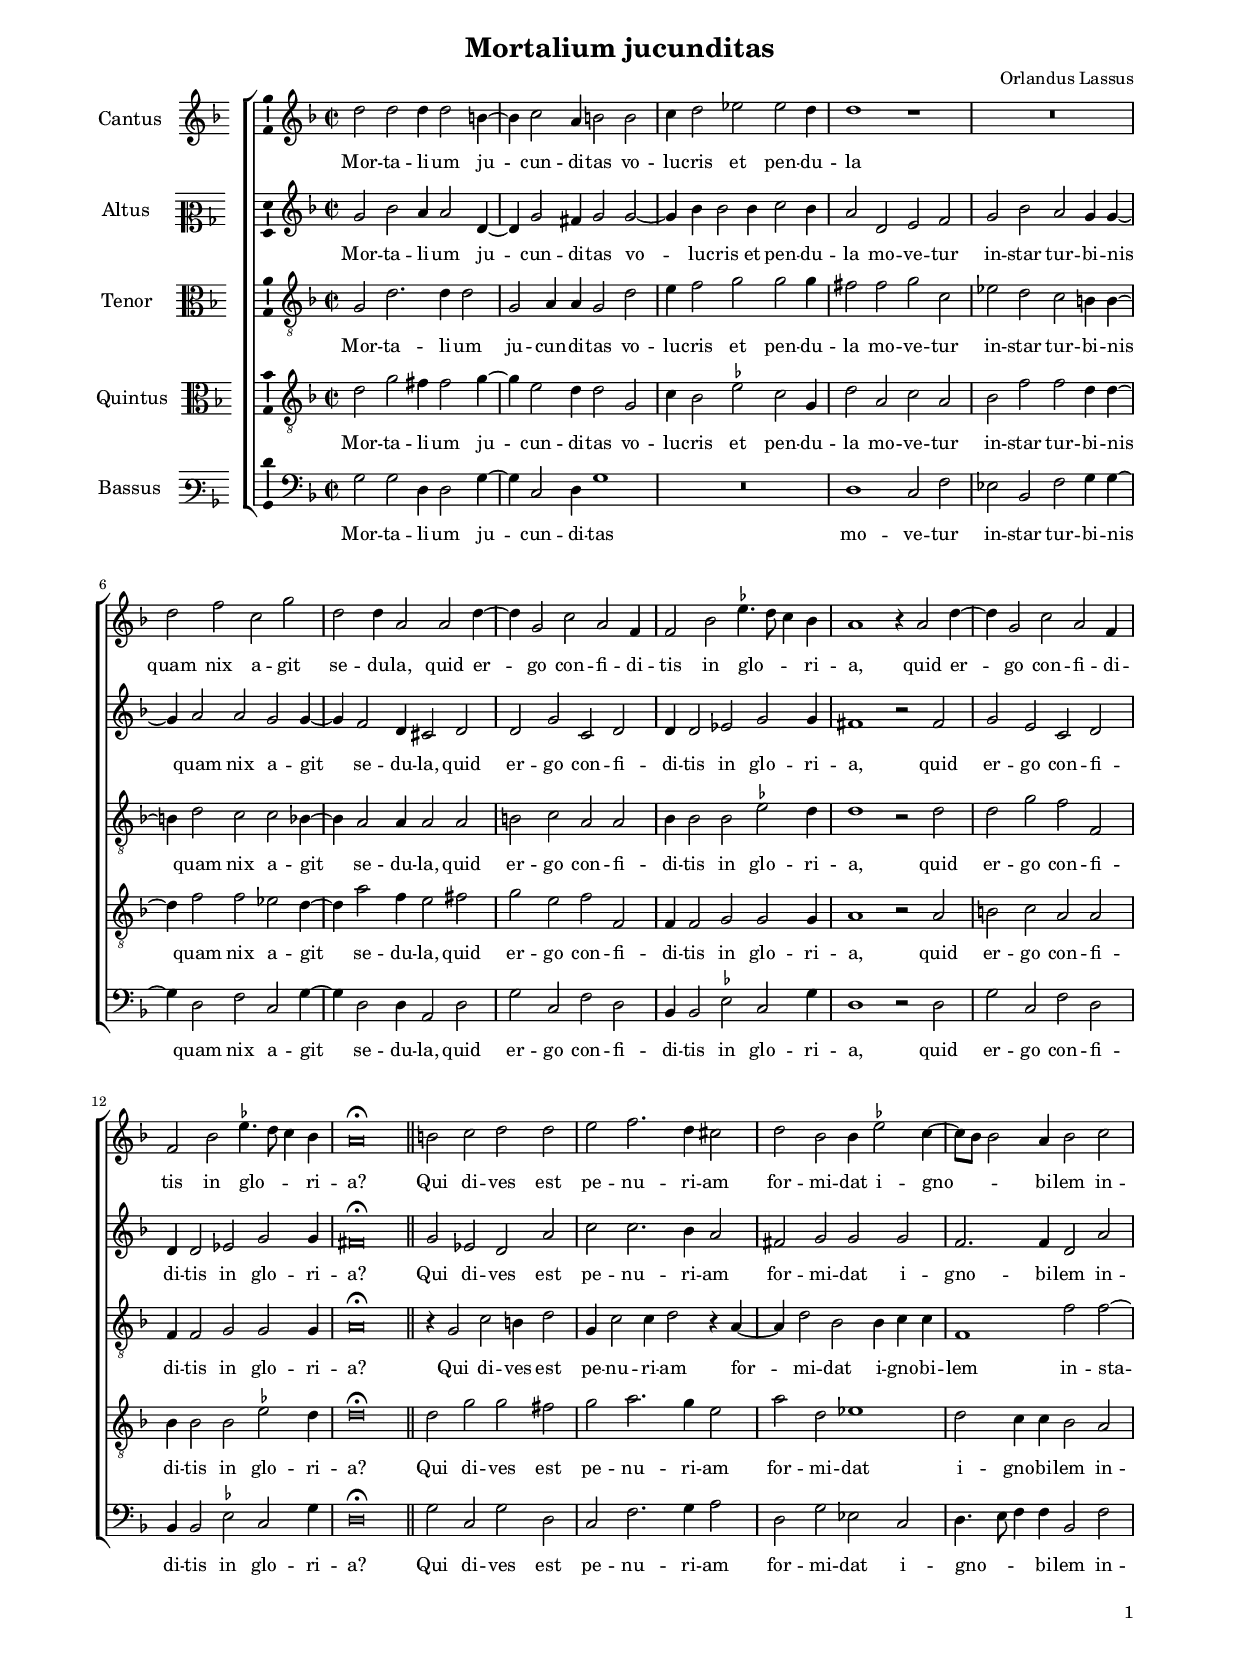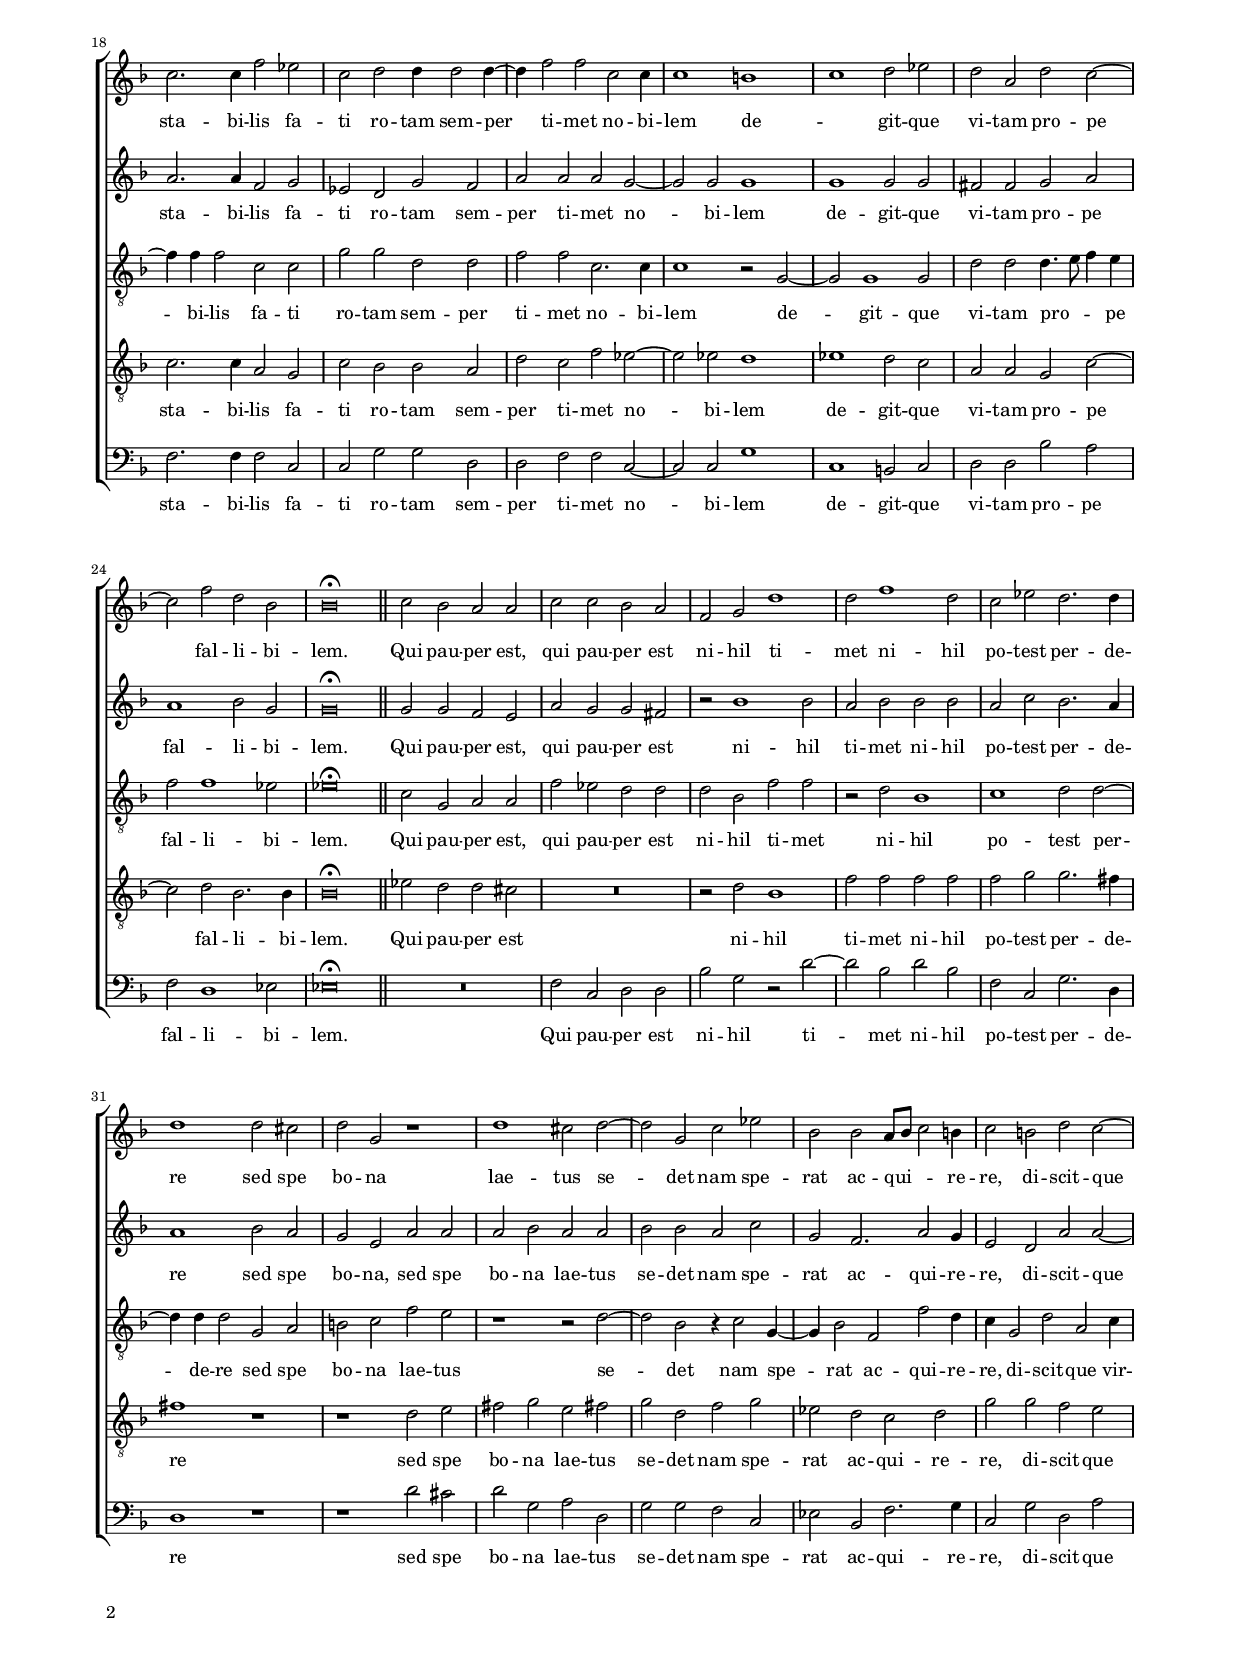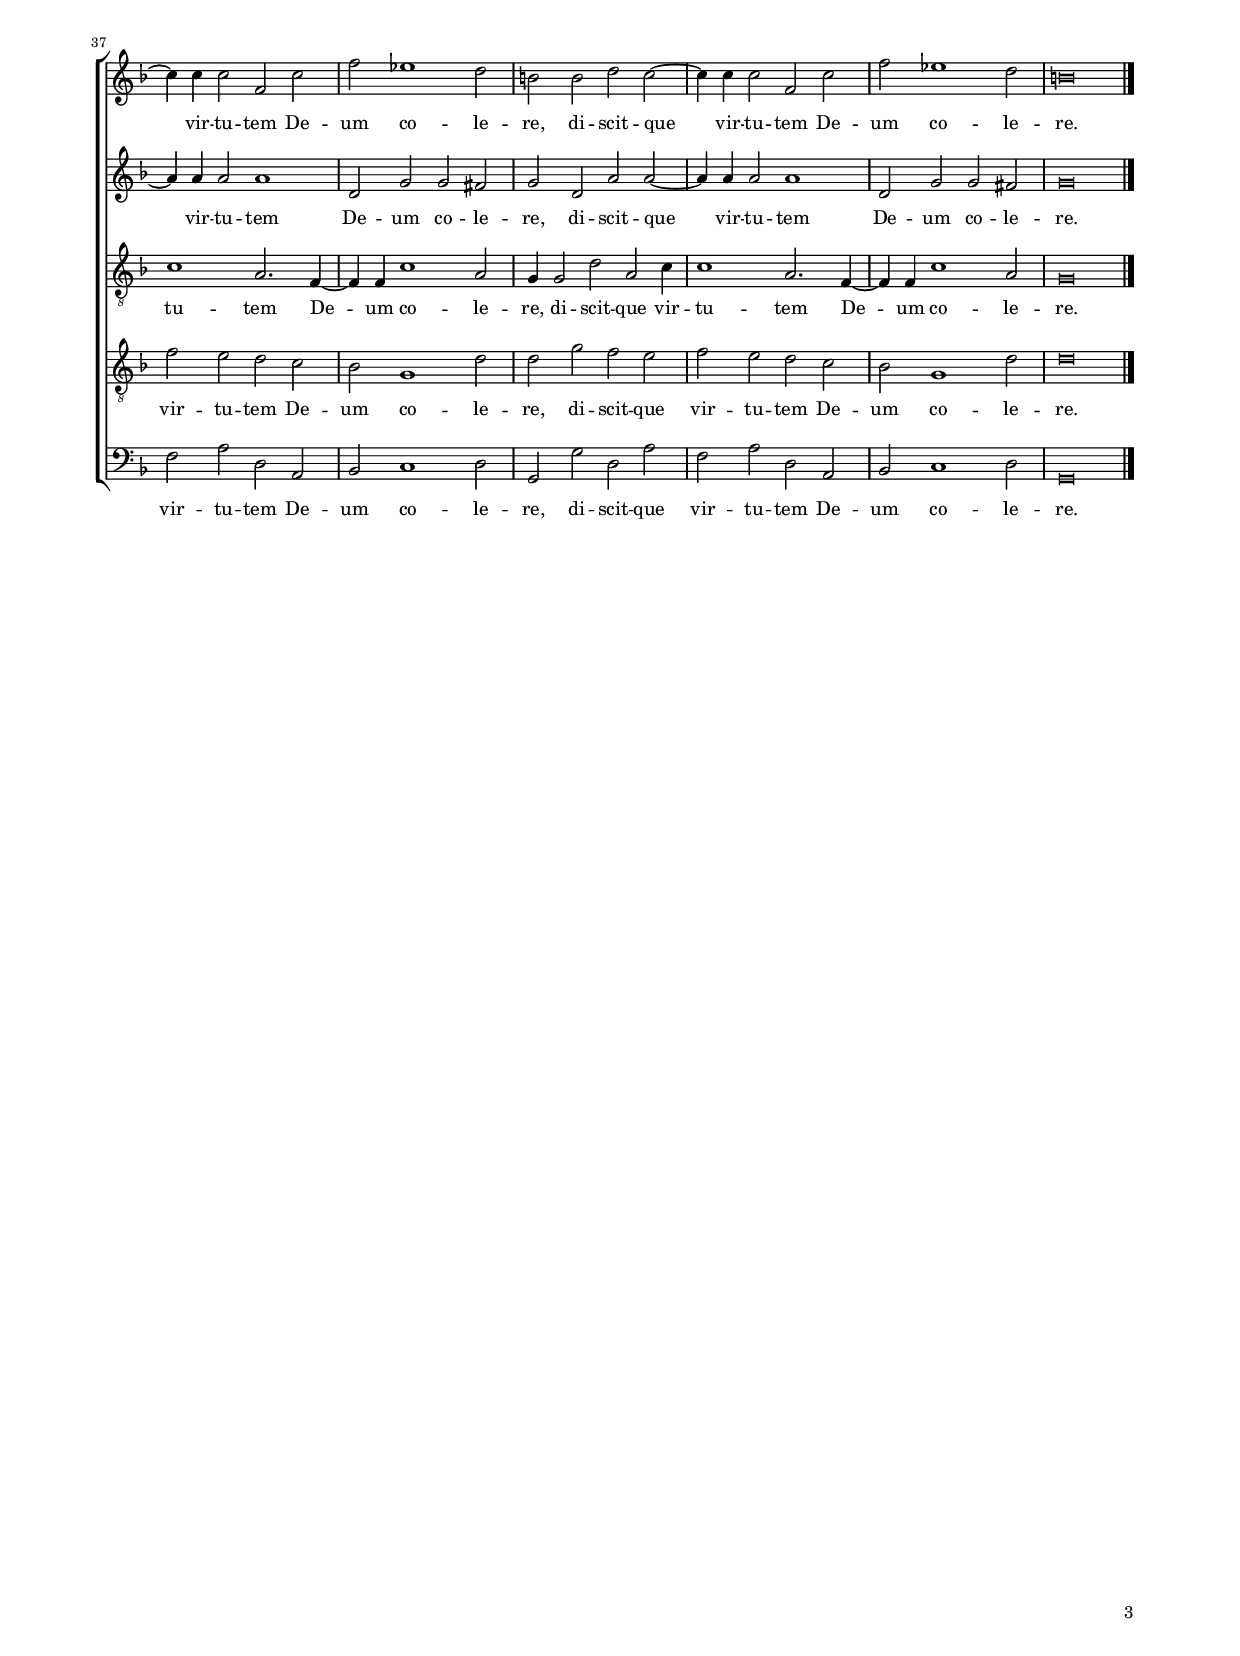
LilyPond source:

\header
{
  title="Mortalium jucunditas"
  composer="Orlandus Lassus"
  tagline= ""
}

\version "2.22.1"
\language deutsch
#(set-global-staff-size 15)
% #(set-default-paper-size "letter")
#(ly:set-option 'point-and-click #f)




	ficta = { \once \set suggestAccidentals = ##t }

	forget = #(define-music-function (music) (ly:music?) #{
		\accidentalStyle forget
		$music
		\accidentalStyle default
		#})

   
    
\paper
	{
	top-margin = 1.7 \cm
	bottom-margin = 1.1 \cm
	left-margin = 1.8 \cm
	right-margin = 1.8 \cm
	ragged-bottom = ##f
	ragged-last-bottom = ##t
	print-page-number = ##f
	system-system-spacing = #'((basic-distance . 17) (minimum-distance . 14) (padding . 6) (strechability . 150))
    oddFooterMarkup=\markup   \fill-line { "" \fromproperty #'page:page-number-string }
    evenFooterMarkup=\markup  \fill-line { \fromproperty #'page:page-number-string "" }
    last-bottom-spacing = #'((basic-distance . 12) (minimum-distance . 7) (padding . 4))
%	systems-per-page = 3
%   page-count = 3
%	min-systems-per-page = 3
%	print-all-headers = ##t
%	print-first-page-number = ##t
%	first-page-number = 1
	}

	
global = {
    % \set Staff.autoBeaming = ##f
	\key f \major
	\time 2/2 \set Score.measureLength = #(ly:make-moment 2/1)
    \set Score.tempoHideNote = ##t
    \tempo 2 = 80
    \skip 1*2*13 \bar "||"
    \skip 1*2*12 \bar "||"
    \skip 1*2*17 \bar "|."
	}
    

incipitcantus = \markup { \score {
	{
	\set Staff.instrumentName = \markup { \fontsize #1 "Cantus" }
	\key f \major
	\clef violin
	s4 \bar ""
	}
	\layout  {
	raggedright = ##t
	indent = 1.6 \cm
	line-width = 2.2\cm
	\context { \Staff \remove Time_signature_engraver }
	\override Staff.Clef.Y-extent = #'(0 . 0)
	}} \hspace #1 }

      
incipitaltus = \markup { \score {
	{
	\set Staff.instrumentName = \markup { \fontsize #1 "Altus" }
	\key f \major
	\clef mezzosoprano
	s4 \bar ""
	}
	\layout  {
	raggedright = ##t
	indent = 1.6 \cm
	line-width = 2.2\cm
	\context { \Staff \remove Time_signature_engraver }
	\override Staff.Clef.Y-extent = #'(0 . 0)
	}} \hspace #1 }


incipittenor = \markup { \score {
	{
	\set Staff.instrumentName = \markup { \fontsize #1 "Tenor" }
	\key f \major
	\clef alto
	s4 \bar ""
	}
	\layout  {
	raggedright = ##t
	indent = 1.6 \cm
	line-width = 2.2\cm
	\context { \Staff \remove Time_signature_engraver }
	\override Staff.Clef.Y-extent = #'(0 . 0)
	}} \hspace #1 }
      
      
incipitquintus = \markup { \score {
	{
	\set Staff.instrumentName = \markup { \fontsize #1 "Quintus" }
	\key f \major
	\clef alto
	s4 \bar ""
	}
	\layout  {
	raggedright = ##t
	indent = 1.6 \cm
	line-width = 2.2\cm
	\context { \Staff \remove Time_signature_engraver }
	\override Staff.Clef.Y-extent = #'(0 . 0)
	}} \hspace #1 }
      
      
incipitbassus = \markup { \score {
	{
	\set Staff.instrumentName = \markup { \fontsize #1 "Bassus" }
	\key f \major
	\clef varbaritone
	s4 \bar ""
	}
	\layout  {
	raggedright = ##t
	indent = 1.6 \cm
	line-width = 2.2\cm
	\context { \Staff \remove Time_signature_engraver }
	\override Staff.Clef.Y-extent = #'(0 . 0)
	}} \hspace #1 }


cantus =  \relative c''
	{
	d2 d d4 d2 h4~
	h4 c2 a4 h!2 h
	c4 d2 es2 es2 d4
	d1 r
%5
	R\breve | \break \noPageBreak
	d2 f c g'
	d2 d4 a2 a2 d4~
	d4 g,2 c2 a2 f4
	f2 b \ficta es4. d8 c4 b
%10
	a1 r4 a2 d4~ |
	d4 g,2 c2 a2 f4 \break \noPageBreak
	f2 b \ficta es4. d8 c4 b
	a\breve^\fermata |
	h2 c d d
%15
	e2 f2. d4 cis2 |
	d2 b b4 \ficta es2 c4~
	c8 b b2 a4 b2 c \pageBreak
	c2. c4 f2 es
	c2 d d4 d2 d4~
%20
	d4 f2 f2 c2 c4 |
	c1 h
	c1 d2 es
	d2 a d c~ \break \noPageBreak
	c2 f d b
%25
	b\breve^\fermata |
	c2 b a a
	c2 c b a
	f2 g d'1
	d2 f1 d2
%30
	c2 es d2. d4 | \break \noPageBreak
	d1 d2 cis
	d2 g, r1
	d'1 cis2 d~
	d2 g, c es
%35
	b2 b a8 b c2 h4 |
	c2 h d c~ \pageBreak
	c4 c c2 f, c'
	f2 es1 d2
	h2 h d c~
%40
	c4 c c2 f, c' |
	f2 es1 d2
	h\breve |
	}


altus =  \relative c'
	{
	g'2 b a4 a2 d,4~
	d4 g2 fis4 g2 g~
	g4 b b2 b4 c2 b4
	a2 d, e f
%5
	g2 b a g4 g~ |
	g4 a2 a2 g g4~
	g4 f2 d4 cis2 d
	d2 g c, d
	d4 d2 es2 g2 g4
%10
	fis1 r2 fis |
	g2 e c d
	d4 d2 es2 g2 g4
	fis\breve^\fermata |
	g2 es d a'
%15
	c2 c2. b4 a2 |
	fis2 g g g
	f2. f4 d2 a'
	a2. a4 f2 g
	es2 d g f
%20
	a2 a a g~ |
	g2 g g1
	g1 g2 g
	fis2 fis g a
	a1 b2 g
%25
	g\breve^\fermata |
	g2 g f e
	a2 g g fis
	r2 b1 b2
	a2 b b b
%30
	a2 c b2. a4 |
	a1 b2 a
	g2 e a a
	a2 b a a
	b2 b a c
%35
	g2 f2. a2 g4 |
	e2 d a' a~
	a4 a a2 a1
	d,2 g g fis
	g2 d a' a~
%40
	a4 a a2 a1 |
	d,2 g g fis
	g\breve |
	}


tenor =  \relative c'
	{
	g2 d'2. d4 d2
	g,2 a4 a g2 d'
	e4 f2 g2 g2 g4
	fis2 fis g c,
%5
	es2 d c h4 h~ |
	h4 d2 c2 c2 b4~
	b4 a2 a4 a2 a
	h2 c a a
	b4 b2 b2 \ficta es2 d4
%10
	d1 r2 d |
	d2 g f f,
	f4 f2 g2 g2 g4
	a\breve^\fermata 
	r4 g2 c2 h4 d2
%15
	g,4 c2 c4 d2 r4 a~ |
	a4 d2 b2 b4 c4 c
	f,1 f'2 f~
	f4 f f2 c c
	g'2 g d d
%20
	f2 f c2. c4 |
	c1 r2 g~
	g2 g1 g2
	d'2 d d4. e8 f4 e
	f2 f1 es2
%25
	es\breve^\fermata |
	c2 g a a
	f'2 es d d
	d2 b f' f
	r2 d b1
%30
	c1 d2 d~ |
	d4 d d2 g, a
	h2 c f e
	r1 r2 d~
	d2 b r4 c2 g4~
%35
	g4 b2 f2 f'2 d4 |
	c4 g2 d'2 a2 c4
	c1 a2. f4~
	f4 f c'1 a2
	g4 g2 d'2 a2 c4
%40
	c1 a2. f4~ |
	f4 f c'1 a2
	g\breve |
	}


quintus  =  \relative c'
	{
	d2 g fis4 fis2 g4~
	g4 e2 d4 d2 g,
	c4 b2 \ficta es2 c2 g4
	d'2 a c a |
%5
    b2 f' f d4 d~
	d4 f2 f2 es2 d4~
	d4 a'2 f4 e2 fis
	g2 e f f,
	f4 f2 g2 g2 g4 |
%10
    a1 r2 a
	h2 c a a
	b4 b2 b2 \ficta es2 d4
	d\breve^\fermata |
	d2 g g fis
%15
	g2 a2. g4 e2 |
	a2 d, es1
	d2 c4 c b2 a
	c2. c4 a2 g
	c2 b b a
%20
	d2 c f es~ |
	es2 es d1
	es1 d2 c
	a2 a g c~
	c2 d b2. b4
%25
	b\breve^\fermata |
	es2 d d cis
	R\breve
	r2 d b1
	f'2 f f f
%30
	f2 g g2. fis4 |
	fis1 r
	r1 d2 e
	fis2 g e fis!
	g2 d f g
%35
	es2 d c d |
    g2 g f e
	f2 e d c
	b2 g1 d'2
	d2 g f e
%40
	f2 e d c |
	b2 g1 d'2
	d\breve |
	}


bassus  =  \relative c
	{
	g'2 g d4 d2 g4~
	g4 c,2 d4 g1
	R\breve
	d1 c2 f
%5
	es2 b f' g4 g~ |
	g4 d2 f2 c2 g'4~
	g4 d2 d4 a2 d
	g2 c, f d
	b4 b2 \ficta es2 c2 g'4
%10
	d1 r2 d |
	g2 c, f d
	b4 b2 \ficta es2 c2 g'4
	d\breve^\fermata
	g2 c, g' d
%15
	c2 f2. g4 a2 |
	d,2 g es c
	d4. e8 f4 f b,2 f'
	f2. f4 f2 c
	c2 g' g d
%20
	d2 f f c~ |
	c2 c g'1
	c,1 h2 c
	d2 d b' a
	f2 d1 es2
%25
	es\breve^\fermata |
	R\breve
	f2 c d d
	b'2 g r d'~
	d2 b d b
%30
	f2 c g'2. d4 |
	d1 r
	r1 d'2 cis
	d2 g, a d,
	g2 g f c
%35
	es2 b f'2. g4 |
	c,2 g' d a'
	f2 a d, a
	b2 c1 d2
	g,2 g' d a'
%40
	f2 a d, a |
	b2 c1 d2
	g,\breve |
	}


lyricscantus = \lyricmode {
	Mor -- ta -- li -- um ju -- cun -- di -- tas vo -- lu -- cris 
    et pen -- du -- la
    quam nix a -- git se -- du -- la,
    quid er -- go con -- fi -- di -- tis in glo -- _ _ ri -- a,
    quid er -- go con -- fi -- di -- tis in glo -- _ _ ri -- a?    
    Qui di -- ves est pe -- nu -- ri -- am for -- mi -- dat i -- gno -- _ _ bi -- lem
    in -- sta -- bi -- lis fa -- ti ro -- tam sem -- per ti -- met
    no -- bi -- lem de -- _ git -- que vi -- tam pro -- pe fal -- li -- bi -- lem.
    Qui pau -- per est,
    qui pau -- per est ni -- hil ti -- met ni -- hil po -- test per -- de -- re
    sed spe bo -- na lae -- tus se -- det
    nam spe -- rat ac -- qui -- _ _ re -- re, 
    di -- scit -- que vir -- tu -- tem De -- um co -- le -- re,
    di -- scit -- que vir -- tu -- tem De -- um co -- le -- re.
	}


lyricsaltus = \lyricmode {
	Mor -- ta -- li -- um ju -- cun -- di -- tas vo -- lu -- cris 
    et pen -- du -- la mo -- ve -- tur in -- star tur -- bi -- nis
    quam nix a -- git se -- du -- la,
    quid er -- go con -- fi -- di -- tis in glo -- ri -- a,
    quid er -- go con -- fi -- di -- tis in glo -- ri -- a?    
    Qui di -- ves est pe -- nu -- ri -- am for -- mi -- dat i -- gno -- bi -- lem
    in -- sta -- bi -- lis fa -- ti ro -- tam sem -- per ti -- met
    no -- bi -- lem de -- git -- que vi -- tam pro -- pe fal -- li -- bi -- lem.
    Qui pau -- per est,
    qui pau -- per est ni -- hil ti -- met ni -- hil po -- test per -- de -- re
    sed spe bo -- na,
    sed spe bo -- na lae -- tus se -- det
    nam spe -- rat ac -- qui -- re -- re, 
    di -- scit -- que vir -- tu -- tem De -- um co -- le -- re,
    di -- scit -- que vir -- tu -- tem De -- um co -- le -- re.
	}


lyricstenor = \lyricmode {
	Mor -- ta -- li -- um ju -- cun -- di -- tas vo -- lu -- cris 
    et pen -- du -- la mo -- ve -- tur in -- star tur -- bi -- nis
    quam nix a -- git se -- du -- la,
    quid er -- go con -- fi -- di -- tis in glo -- ri -- a,
    quid er -- go con -- fi -- di -- tis in glo -- ri -- a?    
    Qui di -- ves est pe -- nu -- ri -- am for -- mi -- dat i -- gno -- bi -- lem
    in -- sta -- bi -- lis fa -- ti ro -- tam sem -- per ti -- met
    no -- bi -- lem de -- git -- que vi -- tam pro -- _ _ pe fal -- li -- bi -- lem.
    Qui pau -- per est,
    qui pau -- per est ni -- hil ti -- met ni -- hil po -- test per -- de -- re
    sed spe bo -- na lae -- tus se -- det
    nam spe -- rat ac -- qui -- re -- re, 
    di -- scit -- que vir -- tu -- tem De -- um co -- le -- re,
    di -- scit -- que vir -- tu -- tem De -- um co -- le -- re.
	}


lyricsquintus = \lyricmode {
	Mor -- ta -- li -- um ju -- cun -- di -- tas vo -- lu -- cris 
    et pen -- du -- la mo -- ve -- tur in -- star tur -- bi -- nis
    quam nix a -- git se -- du -- la,
    quid er -- go con -- fi -- di -- tis in glo -- ri -- a,
    quid er -- go con -- fi -- di -- tis in glo -- ri -- a?    
    Qui di -- ves est pe -- nu -- ri -- am for -- mi -- dat i -- gno -- bi -- lem
    in -- sta -- bi -- lis fa -- ti ro -- tam sem -- per ti -- met
    no -- bi -- lem de -- git -- que vi -- tam pro -- pe fal -- li -- bi -- lem.
    Qui pau -- per est ni -- hil ti -- met ni -- hil po -- test per -- de -- re
    sed spe bo -- na lae -- tus se -- det
    nam spe -- rat ac -- qui -- re -- re, 
    di -- scit -- que vir -- tu -- tem De -- um co -- le -- re,
    di -- scit -- que vir -- tu -- tem De -- um co -- le -- re.
	}


lyricsbassus = \lyricmode {
	Mor -- ta -- li -- um ju -- cun -- di -- tas 
    mo -- ve -- tur in -- star tur -- bi -- nis
    quam nix a -- git se -- du -- la,
    quid er -- go con -- fi -- di -- tis in glo -- ri -- a,
    quid er -- go con -- fi -- di -- tis in glo -- ri -- a?    
    Qui di -- ves est pe -- nu -- ri -- am for -- mi -- dat i -- gno -- _ _ bi -- lem
    in -- sta -- bi -- lis fa -- ti ro -- tam sem -- per ti -- met
    no -- bi -- lem de -- git -- que vi -- tam pro -- pe fal -- li -- bi -- lem.
    Qui pau -- per est ni -- hil ti -- met ni -- hil po -- test per -- de -- re
    sed spe bo -- na lae -- tus se -- det
    nam spe -- rat ac -- qui -- re -- re, 
    di -- scit -- que vir -- tu -- tem De -- um co -- le -- re,
    di -- scit -- que vir -- tu -- tem De -- um co -- le -- re.
	}


\score
{  
    % \transpose {
	\new ChoirStaff \with { \override StaffGrouper.staff-staff-spacing.basic-distance = #12 }
	<<

	\new Staff << \global
	\new Voice="v1" {
		\set Staff.instrumentName=\incipitcantus
%		\set Staff.instrumentName= "S"
		\set Staff.midiInstrument = "reed organ"
		\clef violin
		\cantus }
	\new Lyrics \lyricsto "v1" {\lyricscantus }
	>>


	\new Staff << \global
	\new Voice="v2" {
		\set Staff.instrumentName=\incipitaltus
%		\set Staff.instrumentName= "A"
		\set Staff.midiInstrument = "reed organ"
		\clef violin % "G_8"
		\altus}
	\new Lyrics \lyricsto "v2" {\lyricsaltus }
	>>


	\new Staff << \global
	\new Voice="v3" {
		\set Staff.instrumentName=\incipittenor
%		\set Staff.instrumentName= "T"
		\set Staff.midiInstrument = "reed organ"
		\clef "G_8"
		\tenor }
	\new Lyrics \lyricsto "v3" {\lyricstenor }
	>>


	\new Staff << \global
	\new Voice="v5" {
		\set Staff.instrumentName=\incipitquintus
%		\set Staff.instrumentName= "Q"
		\set Staff.midiInstrument = "reed organ"
		\clef "G_8"
		\quintus}
	\new Lyrics \lyricsto "v5" {\lyricsquintus }
	>>


	\new Staff << \global
	\new Voice="v4" {
		\set Staff.instrumentName=\incipitbassus
%		\set Staff.instrumentName= "B"
		\set Staff.midiInstrument = "reed organ"
		\clef bass 
		\bassus }
	\new Lyrics \lyricsto "v4" {\lyricsbassus}
	>>

	>>
	% } % transpose

	\layout
	{
	indent = 2.5\cm
	\context { \Lyrics \override VerticalAxisGroup.nonstaff-relatedstaff-spacing.padding = #1.4 }
%	\context { \Lyrics \override LyricText.font-size = #1 }
	\context { \Staff \override TimeSignature.break-visibility = #end-of-line-invisible }
	\context { \Staff \consists "Ambitus_engraver" }
%   \context { \Staff \consists "Custos_engraver" }
%   \context { \Staff \override Custos.style = #'mensural }
%	\context { \Voice \override Slur.transparent = ##t }
	\context { \Score \override BarNumber.padding = #2 }
	\context { \Voice \override NoteHead.style = #'baroque }
	}

\midi
	{
    	
	}

}


% EOF
